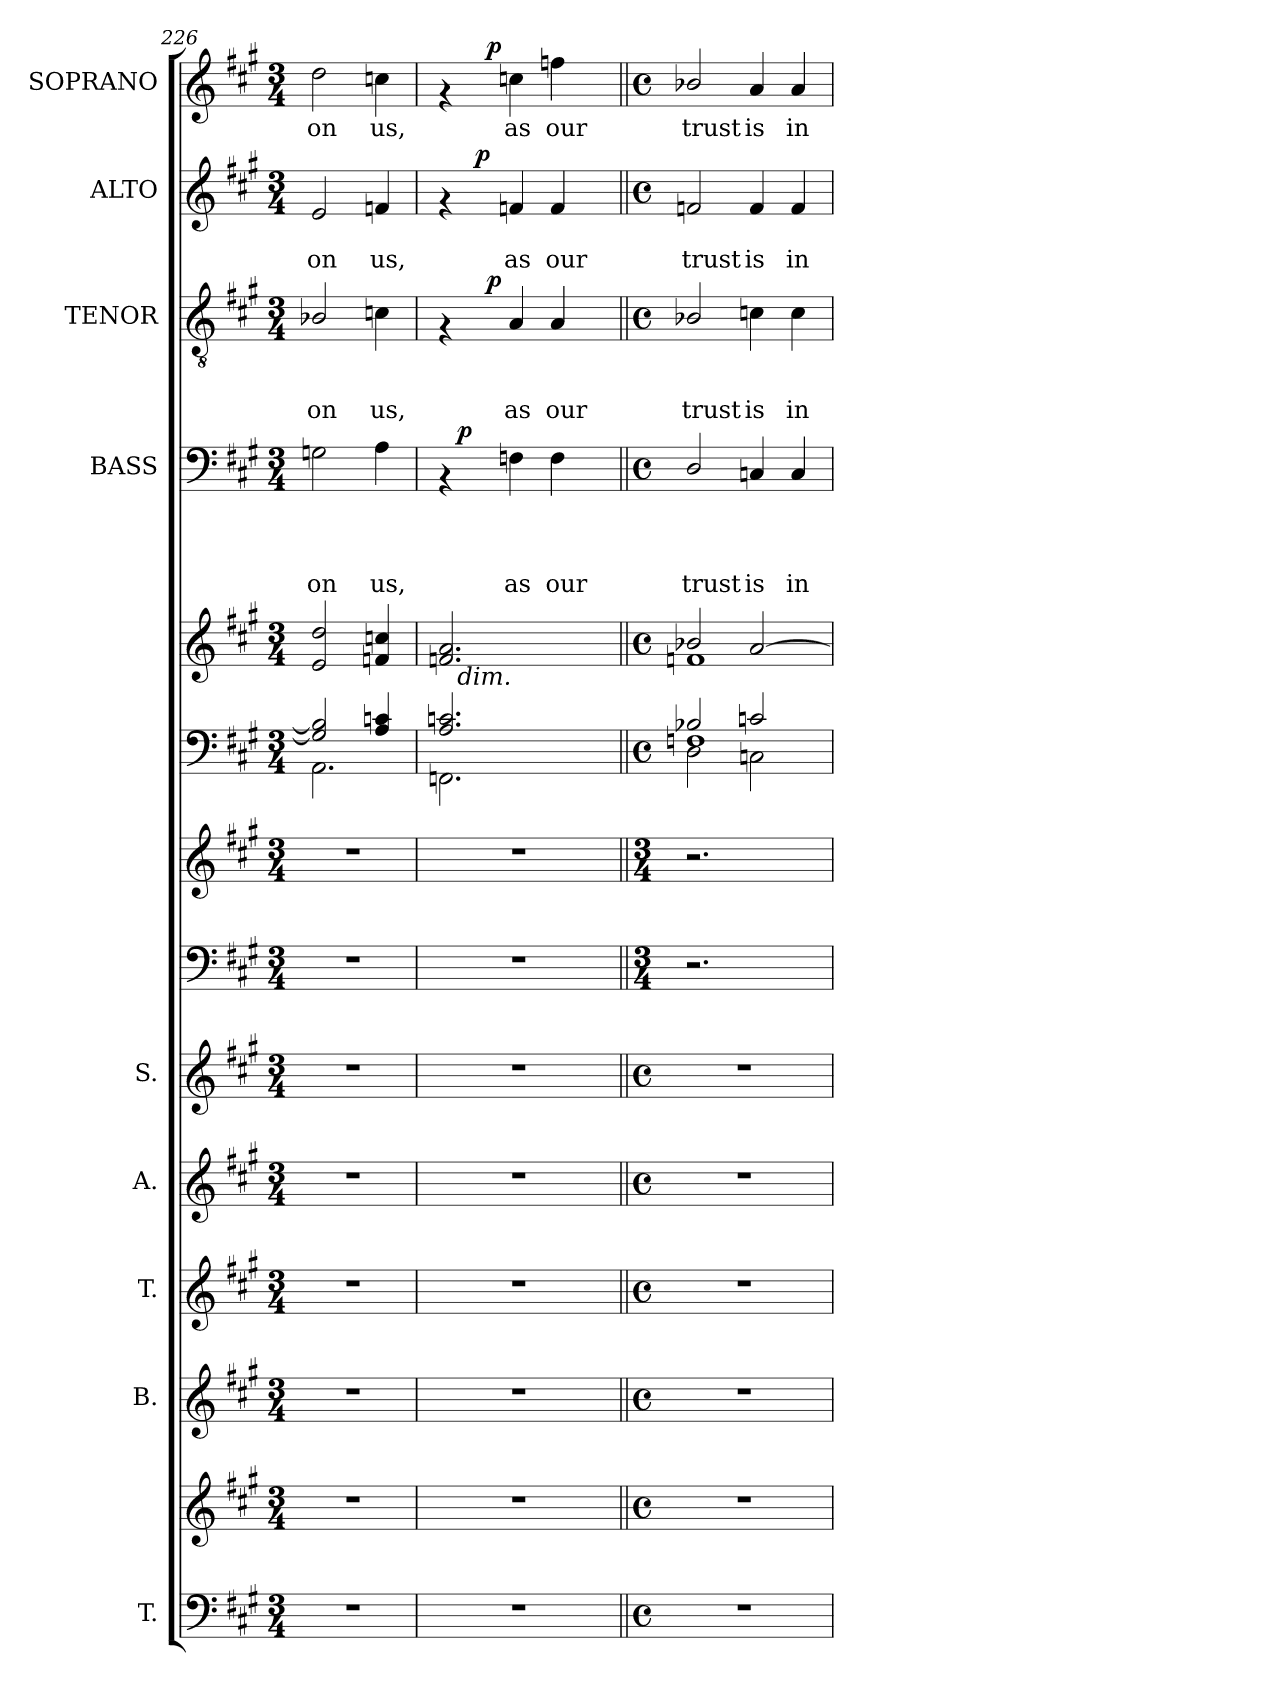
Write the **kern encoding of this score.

**kern	**kern	**kern	**kern	**kern	**kern	**kern	**kern	**kern	**kern	**kern	**text	**text	**text	**text	**dynam	**kern	**text	**text	**text	**dynam	**kern	**text	**text	**dynam	**kern	**text	**dynam
*part13	*part13	*part12	*part11	*part10	*part9	*part8	*part7	*part6	*part5	*part4	*part4	*part4	*part4	*part4	*part4	*part3	*part3	*part3	*part3	*part3	*part2	*part2	*part2	*part2	*part1	*part1	*part1
*staff14	*staff13	*staff12	*staff11	*staff10	*staff9	*staff8	*staff7	*staff6	*staff5	*staff4	*staff4	*staff4	*staff4	*staff4	*staff4	*staff3	*staff3	*staff3	*staff3	*staff3	*staff2	*staff2	*staff2	*staff2	*staff1	*staff1	*staff1
*I"T.	*	*I"B.	*I"T.	*I"A.	*I"S.	*	*	*	*	*I"BASS	*	*	*	*	*	*I"TENOR	*	*	*	*	*I"ALTO	*	*	*	*I"SOPRANO	*	*
*	*	*	*	*	*	*	*	*	*	*I'B.	*	*	*	*	*	*I'T.	*	*	*	*	*I'A.	*	*	*	*I'S.	*	*
*clefF4	*clefG2	*clefG2	*clefG2	*clefG2	*clefG2	*clefF4	*clefG2	*clefF4	*clefG2	*clefF4	*	*	*	*	*	*clefGv2	*	*	*	*	*clefG2	*	*	*	*clefG2	*	*
*k[f#c#g#]	*k[f#c#g#]	*k[f#c#g#]	*k[f#c#g#]	*k[f#c#g#]	*k[f#c#g#]	*k[f#c#g#]	*k[f#c#g#]	*k[f#c#g#]	*k[f#c#g#]	*k[f#c#g#]	*	*	*	*	*	*k[f#c#g#]	*	*	*	*	*k[f#c#g#]	*	*	*	*k[f#c#g#]	*	*
*A:	*A:	*A:	*A:	*A:	*A:	*A:	*A:	*A:	*A:	*A:	*	*	*	*	*	*A:	*	*	*	*	*A:	*	*	*	*A:	*	*
*M3/4	*M3/4	*M3/4	*M3/4	*M3/4	*M3/4	*M3/4	*M3/4	*M3/4	*M3/4	*M3/4	*	*	*	*	*	*M3/4	*	*	*	*	*M3/4	*	*	*	*M3/4	*	*
=226	=226	=226	=226	=226	=226	=226	=226	=226	=226	=226	=226	=226	=226	=226	=226	=226	=226	=226	=226	=226	=226	=226	=226	=226	=226	=226	=226
*	*	*	*	*	*	*	*	*^	*	*	*	*	*	*	*	*	*	*	*	*	*	*	*	*	*	*	*
!	!	!	!	!	!	!	!	!	!	!	!	!	!	!	!LO:LY:b	!	!	!	!	!LO:LY:b	!	!	!	!LO:LY:b	!	!	!LO:LY:b	!
2.r	2.r	2.r	2.r	2.r	2.r	2.r	2.r	2G/] 2B-/]	2.AA\	2e/ 2dd/	2Gn\	.	.	.	-on	.	2B-X/	.	.	-on	.	2e/	.	-on	.	2dd\	-on	.
!	!	!	!	!	!	!	!	!	!	!	!	!	!	!	!LO:LY:b	!	!	!	!	!LO:LY:b	!	!	!	!LO:LY:b	!	!	!LO:LY:b	!
.	.	.	.	.	.	.	.	4A/ 4cn/	.	4fn/ 4ccn/	4A\	.	.	.	us,	.	4cn\	.	.	us,	.	4fn/	.	us,	.	4ccn\	us,	.
=227	=227	=227	=227	=227	=227	=227	=227	=227	=227	=227	=227	=227	=227	=227	=227	=227	=227	=227	=227	=227	=227	=227	=227	=227	=227	=227	=227	=227
*	*	*	*	*	*	*	*	*	*	*^	*^	*	*	*	*	*	*^	*	*	*	*	*^	*	*	*	*^	*	*
2.r	2.r	2.r	2.r	2.r	2.r	2.r	2.r	2.A/ 2.cn/	2.FFn\	2.fn/ 2.a/	16ryy	4rAA	16ryy	.	.	.	.	.	4rF	8ryy	.	.	.	.	4rf	8ryy	.	.	.	4rf	8ryy	.	.
!	!	!	!	!	!	!	!	!	!	!	!LO:TX:b:i:t=dim.	!	!	!	!	!	!	!	!	!	!	!	!	!	!	!	!	!	!	!	!	!	!
!	!	!	!	!	!	!	!	!	!	!	!	!	!	!	!	!	!	!LO:DY:a	!	!	!	!	!	!	!	!	!	!	!	!	!	!	!
.	.	.	.	.	.	.	.	.	.	.	2ryy	.	2ryy	.	.	.	.	p	.	.	.	.	.	.	.	.	.	.	.	.	.	.	.
!	!	!	!	!	!	!	!	!	!	!	!	!	!	!	!	!	!	!	!	!	!	!	!	!	!	!	!	!	!LO:DY:a	!	!	!	!
.	.	.	.	.	.	.	.	.	.	.	.	.	.	.	.	.	.	.	.	32ryy	.	.	.	.	.	2ryy	.	.	p	.	32ryy	.	.
!	!	!	!	!	!	!	!	!	!	!	!	!	!	!	!	!	!	!	!	!	!	!	!	!LO:DY:a	!	!	!	!	!	!	!	!	!LO:DY:a
.	.	.	.	.	.	.	.	.	.	.	.	.	.	.	.	.	.	.	.	2ryy	.	.	.	p	.	.	.	.	.	.	2ryy	.	p
!	!	!	!	!	!	!	!	!	!	!	!	!	!	!	!	!	!LO:LY:b	!	!	!	!	!	!LO:LY:b	!	!	!	!	!LO:LY:b	!	!	!	!LO:LY:b	!
.	.	.	.	.	.	.	.	.	.	.	.	4Fn\	.	.	.	.	as	.	4A/	.	.	.	as	.	4fn/	.	.	as	.	4ccn\	.	as	.
!	!	!	!	!	!	!	!	!	!	!	!	!	!	!	!	!	!LO:LY:b	!	!	!	!	!	!LO:LY:b	!	!	!	!	!LO:LY:b	!	!	!	!LO:LY:b	!
.	.	.	.	.	.	.	.	.	.	.	.	4F\	.	.	.	.	our	.	4A/	.	.	.	our	.	4f/	.	.	our	.	4ffn\	.	our	.
.	.	.	.	.	.	.	.	.	.	.	8.ryy	.	8.ryy	.	.	.	.	.	.	.	.	.	.	.	.	.	.	.	.	.	.	.	.
.	.	.	.	.	.	.	.	.	.	.	.	.	.	.	.	.	.	.	.	.	.	.	.	.	.	8ryy	.	.	.	.	.	.	.
.	.	.	.	.	.	.	.	.	.	.	.	.	.	.	.	.	.	.	.	16.ryy	.	.	.	.	.	.	.	.	.	.	16.ryy	.	.
*	*	*	*	*	*	*	*	*	*	*	*	*v	*v	*	*	*	*	*	*	*	*	*	*	*	*v	*v	*	*	*	*v	*v	*	*
*	*	*	*	*	*	*	*	*v	*v	*	*	*	*	*	*	*	*	*v	*v	*	*	*	*	*	*	*	*	*	*	*
=228||	=228||	=228||	=228||	=228||	=228||	=228||	=228||	=228||	=228||	=228||	=228||	=228||	=228||	=228||	=228||	=228||	=228||	=228||	=228||	=228||	=228||	=228||	=228||	=228||	=228||	=228||	=228||	=228||
*M4/4	*M4/4	*M4/4	*M4/4	*M4/4	*M4/4	*M3/4	*M3/4	*M4/4	*M4/4	*	*M4/4	*	*	*	*	*	*M4/4	*	*	*	*	*M4/4	*	*	*	*M4/4	*	*
*met(c)	*met(c)	*met(c)	*met(c)	*met(c)	*met(c)	*	*	*met(c)	*met(c)	*	*met(c)	*	*	*	*	*	*met(c)	*	*	*	*	*met(c)	*	*	*	*met(c)	*	*
*	*	*	*	*	*	*	*	*^	*	*	*^	*	*	*	*	*	*^	*	*	*	*	*^	*	*	*	*^	*	*
*	*	*	*	*	*	*	*	*	*^	*	*	*	*	*	*	*	*	*	*	*	*	*	*	*	*	*	*	*	*	*	*	*	*
!	!	!	!	!	!	!	!	!	!	!	!	!	!	!	!	!	!	!LO:LY:b	!	!	!	!	!	!LO:LY:b	!	!	!	!	!LO:LY:b	!	!	!	!LO:LY:b	!
*	*	*	*	*	*	*	*	*	*	*	*	*	*v	*v	*	*	*	*	*	*	*	*	*	*	*	*v	*v	*	*	*	*v	*v	*	*
*	*	*	*	*	*	*	*	*	*	*	*	*	*	*	*	*	*	*	*v	*v	*	*	*	*	*	*	*	*	*	*	*
1r	1r	1r	1r	1r	1r	2.r	2.r	2B-X/	2D\	1Fn	2b-X/	1fn	2D/	.	.	.	trust	.	2B-X/	.	.	trust	.	2fn/	.	trust	.	2b-X/	trust	.
!	!	!	!	!	!	!	!	!	!	!	!	!	!	!	!	!	!LO:LY:b	!	!	!	!	!LO:LY:b	!	!	!	!LO:LY:b	!	!	!LO:LY:b	!
.	.	.	.	.	.	.	.	2cn/	2Cn\	.	[>2a/	.	4Cn/	.	.	.	is	.	4cn\	.	.	is	.	4f/	.	is	.	4a/	is	.
!	!	!	!	!	!	!	!	!	!	!	!	!	!	!	!	!	!LO:LY:b	!	!	!	!	!LO:LY:b	!	!	!	!LO:LY:b	!	!	!LO:LY:b	!
.	.	.	.	.	.	4ryy	4ryy	.	.	.	.	.	4C/	.	.	.	in	.	4c\	.	.	in	.	4f/	.	in	.	4a/	in	.
*	*	*	*	*	*	*	*	*v	*v	*v	*	*	*	*	*	*	*	*	*	*	*	*	*	*	*	*	*	*	*	*
*	*	*	*	*	*	*	*	*	*v	*v	*	*	*	*	*	*	*	*	*	*	*	*	*	*	*	*	*	*
=	=	=	=	=	=	=	=	=	=	=	=	=	=	=	=	=	=	=	=	=	=	=	=	=	=	=	=
*-	*-	*-	*-	*-	*-	*-	*-	*-	*-	*-	*-	*-	*-	*-	*-	*-	*-	*-	*-	*-	*-	*-	*-	*-	*-	*-	*-
